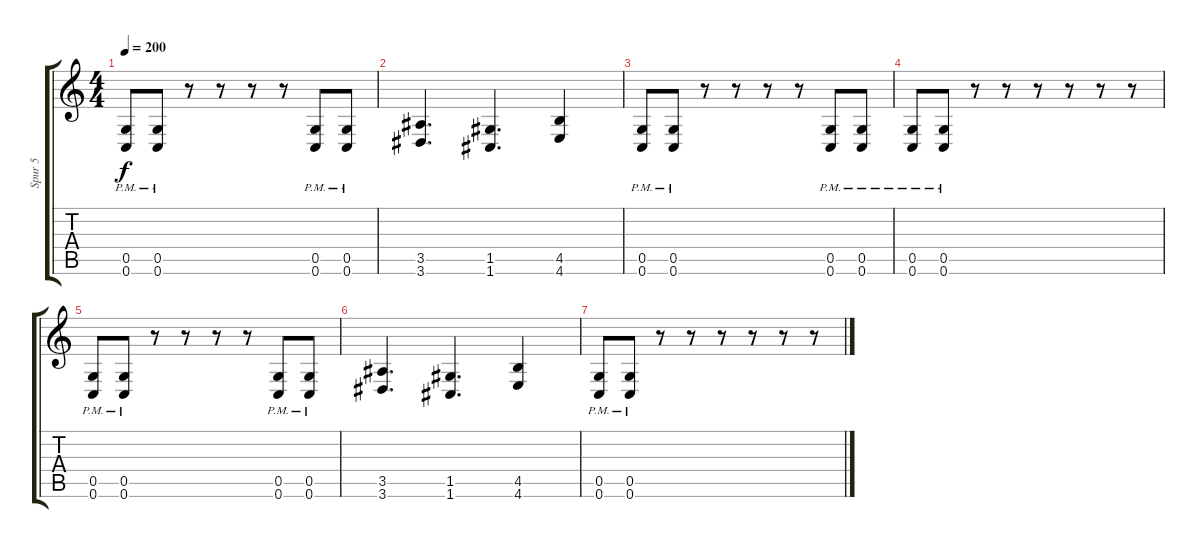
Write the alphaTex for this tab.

\track ("Spur 5" "Spur 5") {instrument distortionguitar}
\staff {score tabs}
\tuning (D4 A3 F3 C3 G2 C2) {hide}
\ts (4 4)
\tempo 200
\clef g2
\ks c
(0.5{pm} 0.6{pm}).8{dy f} (0.5{pm} 0.6{pm}).8 r.8 r.8 r.8 r.8 (0.5{pm} 0.6{pm}).8 (0.5{pm} 0.6{pm}).8 |
(3.5 3.6).4{d} (1.5 1.6).4{d} (4.5 4.6).4 |
(0.5{pm} 0.6{pm}).8 (0.5{pm} 0.6{pm}).8 r.8 r.8 r.8 r.8 (0.5{pm} 0.6{pm}).8 (0.5{pm} 0.6{pm}).8 |
(0.5 0.6{pm}).8 (0.5 0.6{pm}).8 r.8 r.8 r.8 r.8 r.8 r.8 |
(0.5{pm} 0.6{pm}).8 (0.5{pm} 0.6{pm}).8 r.8 r.8 r.8 r.8 (0.5{pm} 0.6{pm}).8 (0.5{pm} 0.6{pm}).8 |
(3.5 3.6).4{d} (1.5 1.6).4{d} (4.5 4.6).4 |
(0.5{pm} 0.6{pm}).8 (0.5{pm} 0.6{pm}).8 r.8 r.8 r.8 r.8 r.8 r.8
